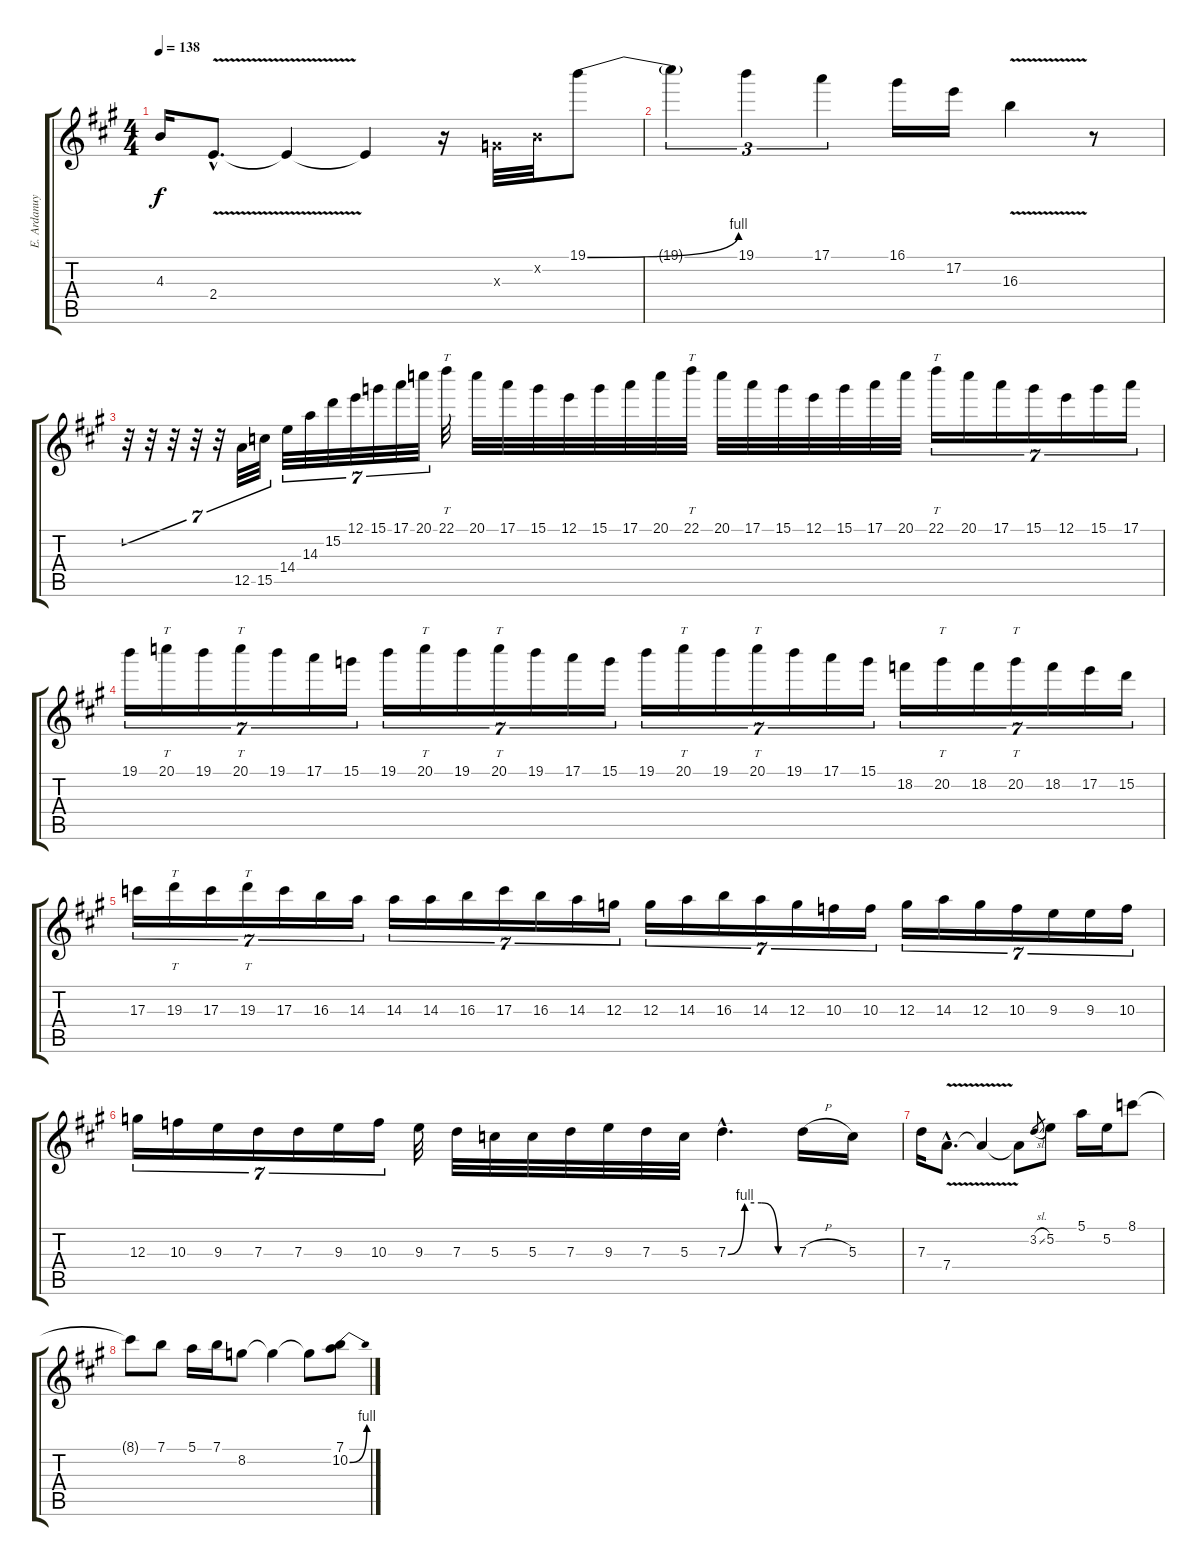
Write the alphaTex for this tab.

\track ("E. Ardanuy" "E. Ardanuy") {instrument distortionguitar}
\staff {score tabs}
\tuning (E4 B3 G3 D3 A2 E2) {hide}
\ts (4 4)
\tempo 138
\clef g2
\ks a
4.3.16{dy f} 2.4{v hac}.8{d} 2.4{t}.4 2.4{t}.4 r.16 0.3{x}.32 0.2{x}.32 19.1{be (bend 0 0 60 4)}.8 |
19.1{t}.4{tu (3 2)} 19.1.4{tu (3 2)} 17.1.4{tu (3 2)} 16.1.16 17.2.16 16.3{v}.4 r.8 |
r.32{tu (7 4)} r.32{tu (7 4)} r.32{tu (7 4)} r.32{tu (7 4)} r.32{tu (7 4)} 12.5.32{tu (7 4)} 15.5.32{tu (7 4)} 14.4.32{tu (7 4)} 14.3.32{tu (7 4)} 15.2.32{tu (7 4)} 12.1.32{tu (7 4)} 15.1.32{tu (7 4)} 17.1.32{tu (7 4)} 20.1.32{tu (7 4)} 22.1.32{tt} 20.1.32 17.1.32 15.1.32 12.1.32 15.1.32 17.1.32 20.1.32 22.1.32{tt} 20.1.32 17.1.32 15.1.32 12.1.32 15.1.32 17.1.32 20.1.32 22.1.16{tt tu (7 4)} 20.1.16{tu (7 4)} 17.1.16{tu (7 4)} 15.1.16{tu (7 4)} 12.1.16{tu (7 4)} 15.1.16{tu (7 4)} 17.1.16{tu (7 4)} |
19.1.16{tu (7 4)} 20.1.16{tt tu (7 4)} 19.1.16{tu (7 4)} 20.1.16{tt tu (7 4)} 19.1.16{tu (7 4)} 17.1.16{tu (7 4)} 15.1.16{tu (7 4)} 19.1.16{tu (7 4)} 20.1.16{tt tu (7 4)} 19.1.16{tu (7 4)} 20.1.16{tt tu (7 4)} 19.1.16{tu (7 4)} 17.1.16{tu (7 4)} 15.1.16{tu (7 4)} 19.1.16{tu (7 4)} 20.1.16{tt tu (7 4)} 19.1.16{tu (7 4)} 20.1.16{tt tu (7 4)} 19.1.16{tu (7 4)} 17.1.16{tu (7 4)} 15.1.16{tu (7 4)} 18.2.16{tu (7 4)} 20.2.16{tt tu (7 4)} 18.2.16{tu (7 4)} 20.2.16{tt tu (7 4)} 18.2.16{tu (7 4)} 17.2.16{tu (7 4)} 15.2.16{tu (7 4)} |
17.3.16{tu (7 4)} 19.3.16{tt tu (7 4)} 17.3.16{tu (7 4)} 19.3.16{tt tu (7 4)} 17.3.16{tu (7 4)} 16.3.16{tu (7 4)} 14.3.16{tu (7 4)} 14.3.16{tu (7 4)} 14.3.16{tu (7 4)} 16.3.16{tu (7 4)} 17.3.16{tu (7 4)} 16.3.16{tu (7 4)} 14.3.16{tu (7 4)} 12.3.16{tu (7 4)} 12.3.16{tu (7 4)} 14.3.16{tu (7 4)} 16.3.16{tu (7 4)} 14.3.16{tu (7 4)} 12.3.16{tu (7 4)} 10.3.16{tu (7 4)} 10.3.16{tu (7 4)} 12.3.16{tu (7 4)} 14.3.16{tu (7 4)} 12.3.16{tu (7 4)} 10.3.16{tu (7 4)} 9.3.16{tu (7 4)} 9.3.16{tu (7 4)} 10.3.16{tu (7 4)} |
12.3.16{tu (7 4)} 10.3.16{tu (7 4)} 9.3.16{tu (7 4)} 7.3.16{tu (7 4)} 7.3.16{tu (7 4)} 9.3.16{tu (7 4)} 10.3.16{tu (7 4)} 9.3.32 7.3.32 5.3.32 5.3.32 7.3.32 9.3.32 7.3.32 5.3.32 7.3{be (custom 0 0 15 4 30 4 45 0 60 0) hac}.4{d} 7.3{h}.16 5.3.16 |
7.3.16 7.4{v hac}.8{d} 7.4{t}.4 7.4{t}.8 3.2{sl}.8{gr} 5.2.8 5.1.16 5.2.16 8.1.8 |
8.1{t}.8 7.1.8 5.1.16 7.1.16 8.2.8 8.2{t}.4 8.2{t}.8 (7.1 10.2{be (bend 0 0 60 4)}).8
